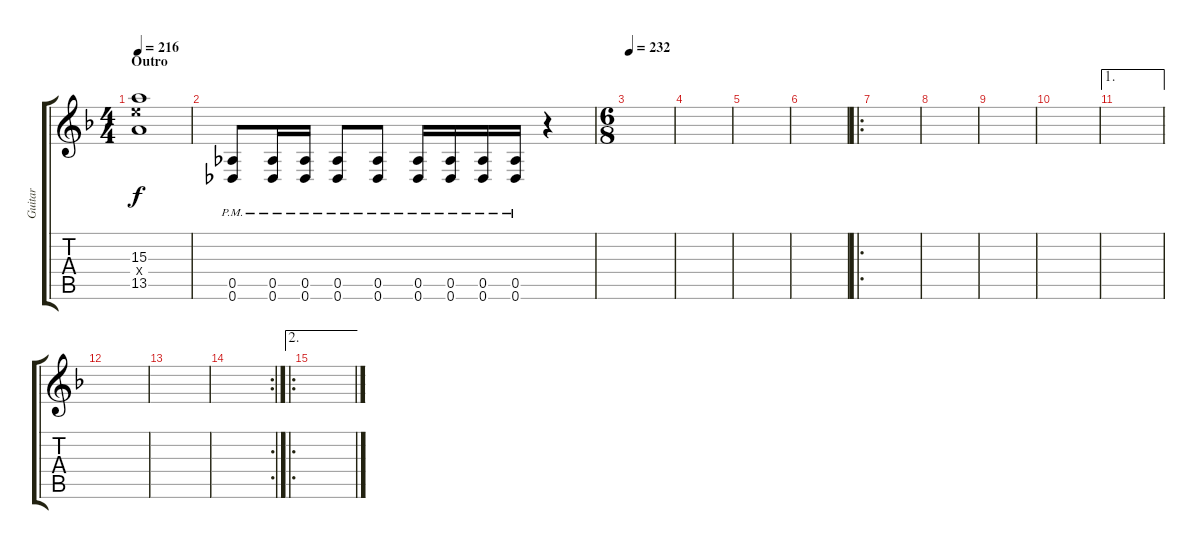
\track ("Guitar" "Guitar") {instrument distortionguitar}
\staff {score tabs}
\tuning (Eb4 Bb3 Gb3 Db3 Ab2 Db2) {hide}
\ts (4 4)
\section ("" "Outro")
\tempo 216
\clef g2
\ks f
(15.3 15.4{x} 13.5).1{dy f} |
(0.5{pm} 0.6{pm}).8 (0.5{pm} 0.6{pm}).16 (0.5{pm} 0.6{pm}).16 (0.5{pm} 0.6{pm}).8 (0.5{pm} 0.6{pm}).8 (0.5{pm} 0.6{pm}).16 (0.5{pm} 0.6{pm}).16 (0.5{pm} 0.6{pm}).16 (0.5{pm} 0.6{pm}).16 r.4 |
\ts (6 8)
\tempo 232
|
|
|
|
\ro
|
|
|
|
\ae 1
|
|
|
\rc 2
|
\ae 2
\ro
